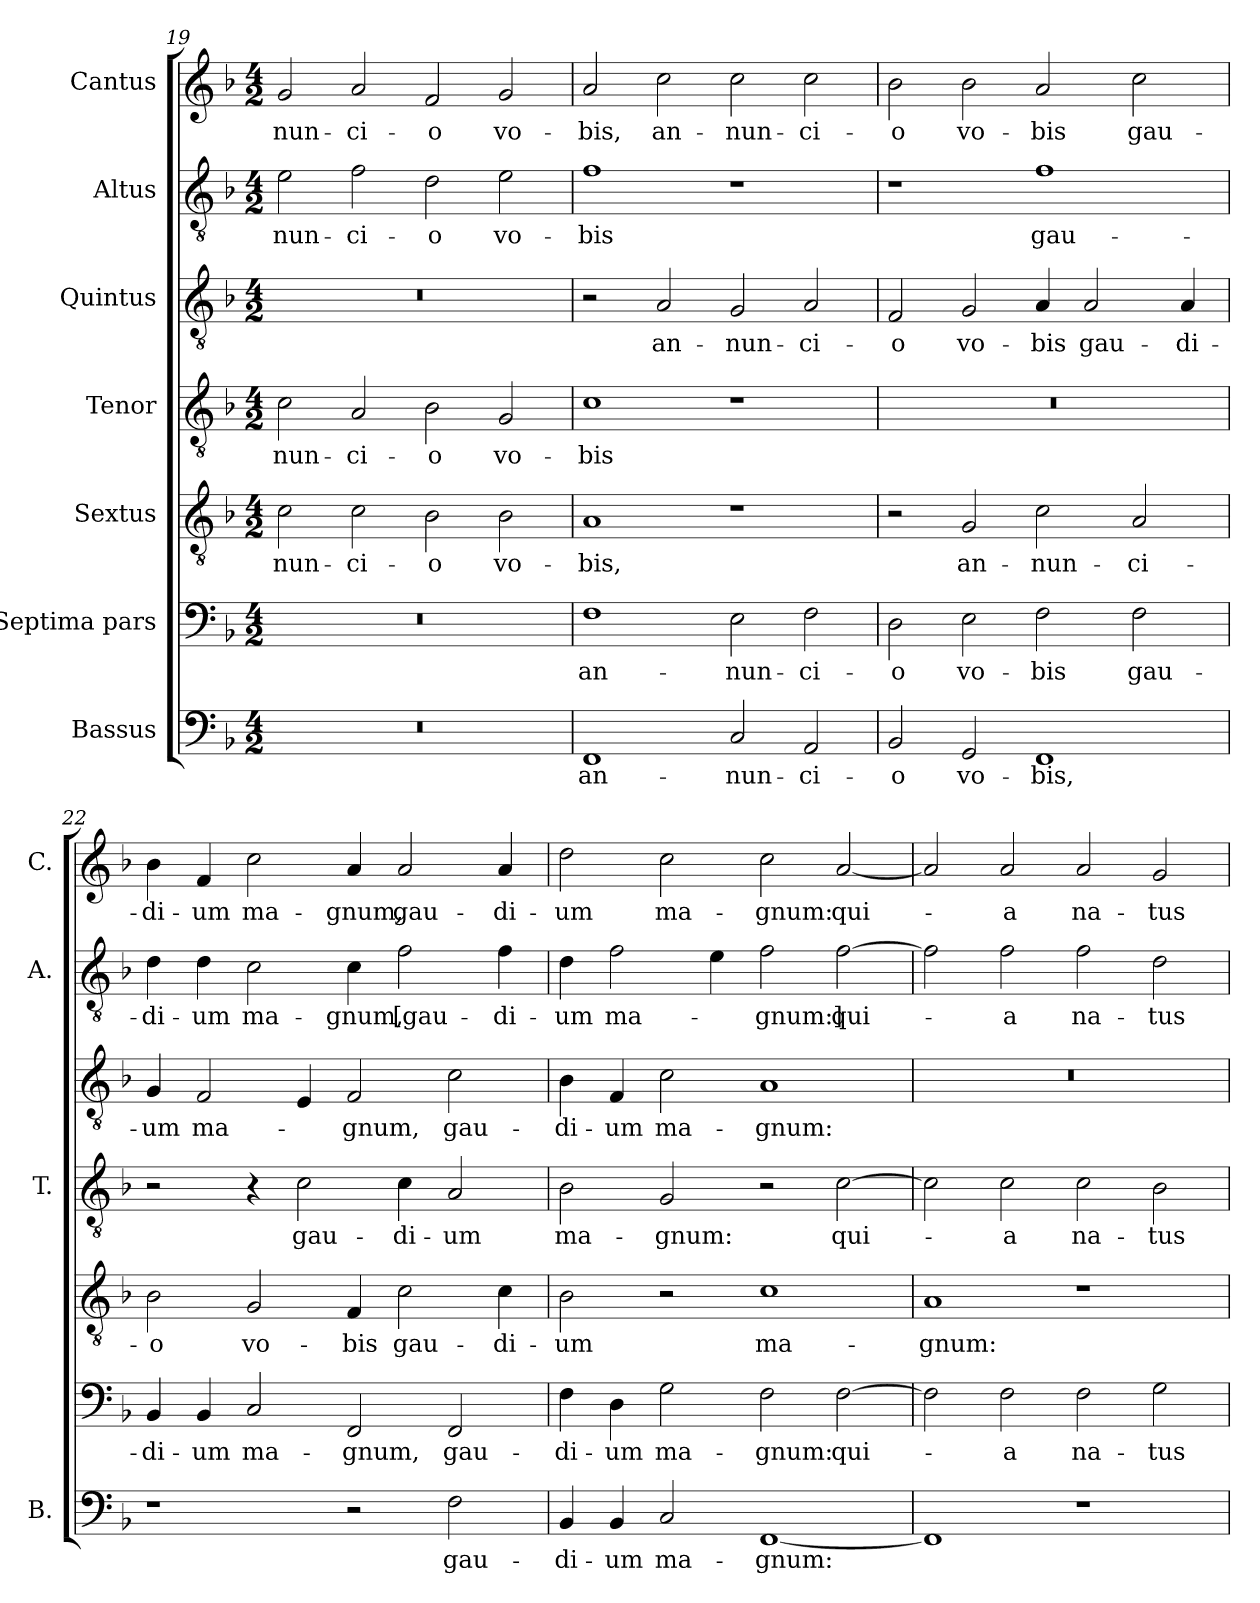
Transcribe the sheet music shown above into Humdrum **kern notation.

**kern	**text	**kern	**text	**kern	**text	**kern	**text	**kern	**text	**kern	**text	**kern	**text
*part7	*part7	*part6	*part6	*part5	*part5	*part4	*part4	*part3	*part3	*part2	*part2	*part1	*part1
*staff7	*staff7	*staff6	*staff6	*staff5	*staff5	*staff4	*staff4	*staff3	*staff3	*staff2	*staff2	*staff1	*staff1
*I"Bassus	*	*I"Septima pars	*	*I"Sextus	*	*I"Tenor	*	*I"Quintus	*	*I"Altus	*	*I"Cantus	*
*I'B.	*	*	*	*	*	*I'T.	*	*	*	*I'A.	*	*I'C.	*
*clefF4	*	*clefF4	*	*clefGv2	*	*clefGv2	*	*clefGv2	*	*clefGv2	*	*clefG2	*
*	*	*	*	*ITrd7c12	*	*ITrd7c12	*	*ITrd7c12	*	*ITrd7c12	*	*	*
*k[b-]	*	*k[b-]	*	*k[b-]	*	*k[b-]	*	*k[b-]	*	*k[b-]	*	*k[b-]	*
*F:	*	*F:	*	*F:	*	*F:	*	*F:	*	*F:	*	*F:	*
*M4/2	*	*M4/2	*	*M4/2	*	*M4/2	*	*M4/2	*	*M4/2	*	*M4/2	*
=19	=19	=19	=19	=19	=19	=19	=19	=19	=19	=19	=19	=19	=19
!LO:N:vis=1	!	!LO:N:vis=1	!	!	!LO:LY:b	!	!LO:LY:b	!LO:N:vis=1	!	!	!LO:LY:b	!	!LO:LY:b
0r	.	0r	.	2C\	-nun-	2C\	-nun-	0r	.	2E\	-nun-	2g/	-nun-
!	!	!	!	!	!LO:LY:b	!	!LO:LY:b	!	!	!	!LO:LY:b	!	!LO:LY:b
.	.	.	.	2C\	-ci-	2AA/	-ci-	.	.	2F\	-ci-	2a/	-ci-
!	!	!	!	!	!LO:LY:b	!	!LO:LY:b	!	!	!	!LO:LY:b	!	!LO:LY:b
.	.	.	.	2BB-\	-o	2BB-\	-o	.	.	2D\	-o	2f/	-o
!	!	!	!	!	!LO:LY:b	!	!LO:LY:b	!	!	!	!LO:LY:b	!	!LO:LY:b
.	.	.	.	2BB-\	vo-	2GG/	vo-	.	.	2E\	vo-	2g/	vo-
=20	=20	=20	=20	=20	=20	=20	=20	=20	=20	=20	=20	=20	=20
!	!LO:LY:b	!	!LO:LY:b	!	!LO:LY:b	!	!LO:LY:b	!	!	!	!LO:LY:b	!	!LO:LY:b
1FF	an-	1F	an-	1AA	-bis,	1C	-bis	2r	.	1F	-bis	2a/	-bis,
!	!	!	!	!	!	!	!	!	!LO:LY:b	!	!	!	!LO:LY:b
.	.	.	.	.	.	.	.	2AA/	an-	.	.	2cc\	an-
!	!LO:LY:b	!	!LO:LY:b	!	!	!	!	!	!LO:LY:b	!	!	!	!LO:LY:b
2C/	-nun-	2E\	-nun-	1r	.	1r	.	2GG/	-nun-	1r	.	2cc\	-nun-
!	!LO:LY:b	!	!LO:LY:b	!	!	!	!	!	!LO:LY:b	!	!	!	!LO:LY:b
2AA/	-ci-	2F\	-ci-	.	.	.	.	2AA/	-ci-	.	.	2cc\	-ci-
!!LO:PB:g=z
=21	=21	=21	=21	=21	=21	=21	=21	=21	=21	=21	=21	=21	=21
!	!LO:LY:b	!	!LO:LY:b	!	!	!LO:N:vis=1	!	!	!LO:LY:b	!	!	!	!LO:LY:b
2BB-/	-o	2D\	-o	2r	.	0r	.	2FF/	-o	1r	.	2b-\	-o
!	!LO:LY:b	!	!LO:LY:b	!	!LO:LY:b	!	!	!	!LO:LY:b	!	!	!	!LO:LY:b
2GG/	vo-	2E\	vo-	2GG/	an-	.	.	2GG/	vo-	.	.	2b-\	vo-
!	!LO:LY:b	!	!LO:LY:b	!	!LO:LY:b	!	!	!	!LO:LY:b	!	!LO:LY:b	!	!LO:LY:b
1FF	-bis,	2F\	-bis	2C\	-nun-	.	.	4AA/	-bis	1F	gau-	2a/	-bis
!	!	!	!	!	!	!	!	!	!LO:LY:b	!	!	!	!
.	.	.	.	.	.	.	.	2AA/	gau-	.	.	.	.
!	!	!	!LO:LY:b	!	!LO:LY:b	!	!	!	!	!	!	!	!LO:LY:b
.	.	2F\	gau-	2AA/	-ci-	.	.	.	.	.	.	2cc\	gau-
!	!	!	!	!	!	!	!	!	!LO:LY:b	!	!	!	!
.	.	.	.	.	.	.	.	4AA/	-di-	.	.	.	.
=22	=22	=22	=22	=22	=22	=22	=22	=22	=22	=22	=22	=22	=22
!	!	!	!LO:LY:b	!	!LO:LY:b	!	!	!	!LO:LY:b	!	!LO:LY:b	!	!LO:LY:b
1r	.	4BB-/	-di-	2BB-\	-o	2r	.	4GG/	-um	4D\	-di-	4b-\	-di-
!	!	!	!LO:LY:b	!	!	!	!	!	!LO:LY:b	!	!LO:LY:b	!	!LO:LY:b
.	.	4BB-/	-um	.	.	.	.	2FF/	ma-	4D\	-um	4f/	-um
!	!	!	!LO:LY:b	!	!LO:LY:b	!	!	!	!	!	!LO:LY:b	!	!LO:LY:b
.	.	2C/	ma-	2GG/	vo-	4r	.	.	.	2C\	ma-	2cc\	ma-
!	!	!	!	!	!	!	!LO:LY:b	!	!	!	!	!	!
.	.	.	.	.	.	2C\	gau-	4EE/	.	.	.	.	.
!	!	!	!LO:LY:b	!	!LO:LY:b	!	!	!	!LO:LY:b	!	!LO:LY:b	!	!LO:LY:b
2r	.	2FF/	-gnum,	4FF/	-bis	.	.	2FF/	-gnum,	4C\	-gnum,	4a/	-gnum,
!	!	!	!	!	!LO:LY:b	!	!LO:LY:b	!	!	!	!LO:LY:b	!	!LO:LY:b
.	.	.	.	2C\	gau-	4C\	-di-	.	.	2F\	[gau-	2a/	gau-
!	!LO:LY:b	!	!LO:LY:b	!	!	!	!LO:LY:b	!	!LO:LY:b	!	!	!	!
2F\	gau-	2FF/	gau-	.	.	2AA/	-um	2C\	gau-	.	.	.	.
!	!	!	!	!	!LO:LY:b	!	!	!	!	!	!LO:LY:b	!	!LO:LY:b
.	.	.	.	4C\	-di-	.	.	.	.	4F\	-di-	4a/	-di-
=23	=23	=23	=23	=23	=23	=23	=23	=23	=23	=23	=23	=23	=23
!	!LO:LY:b	!	!LO:LY:b	!	!LO:LY:b	!	!LO:LY:b	!	!LO:LY:b	!	!LO:LY:b	!	!LO:LY:b
4BB-/	-di-	4F\	-di-	2BB-\	-um	2BB-\	ma-	4BB-\	-di-	4D\	-um	2dd\	-um
!	!LO:LY:b	!	!LO:LY:b	!	!	!	!	!	!LO:LY:b	!	!LO:LY:b	!	!
4BB-/	-um	4D\	-um	.	.	.	.	4FF/	-um	2F\	ma-	.	.
!	!LO:LY:b	!	!LO:LY:b	!	!	!	!LO:LY:b	!	!LO:LY:b	!	!	!	!LO:LY:b
2C/	ma-	2G\	ma-	2r	.	2GG/	-gnum:	2C\	ma-	.	.	2cc\	ma-
.	.	.	.	.	.	.	.	.	.	4E\	.	.	.
!	!LO:LY:b	!	!LO:LY:b	!	!LO:LY:b	!	!	!	!LO:LY:b	!	!LO:LY:b	!	!LO:LY:b
[<1FF	-gnum:	2F\	-gnum:	1C	ma-	2r	.	1AA	-gnum:	2F\	-gnum:]	2cc\	-gnum:
!	!	!	!LO:LY:b	!	!	!	!LO:LY:b	!	!	!	!LO:LY:b	!	!LO:LY:b
.	.	[>2F\	qui-	.	.	[>2C\	qui-	.	.	[>2F\	qui-	[<2a/	qui-
=24	=24	=24	=24	=24	=24	=24	=24	=24	=24	=24	=24	=24	=24
!	!	!	!	!	!LO:LY:b	!	!	!LO:N:vis=1	!	!	!	!	!
1FF]	.	2F\]	.	1AA	-gnum:	2C\]	.	0r	.	2F\]	.	2a/]	.
!	!	!	!LO:LY:b	!	!	!	!LO:LY:b	!	!	!	!LO:LY:b	!	!LO:LY:b
.	.	2F\	-a	.	.	2C\	-a	.	.	2F\	-a	2a/	-a
!	!	!	!LO:LY:b	!	!	!	!LO:LY:b	!	!	!	!LO:LY:b	!	!LO:LY:b
1r	.	2F\	na-	1r	.	2C\	na-	.	.	2F\	na-	2a/	na-
!	!	!	!LO:LY:b	!	!	!	!LO:LY:b	!	!	!	!LO:LY:b	!	!LO:LY:b
.	.	2G\	-tus	.	.	2BB-\	-tus	.	.	2D\	-tus	2g/	-tus
=	=	=	=	=	=	=	=	=	=	=	=	=	=
*-	*-	*-	*-	*-	*-	*-	*-	*-	*-	*-	*-	*-	*-
